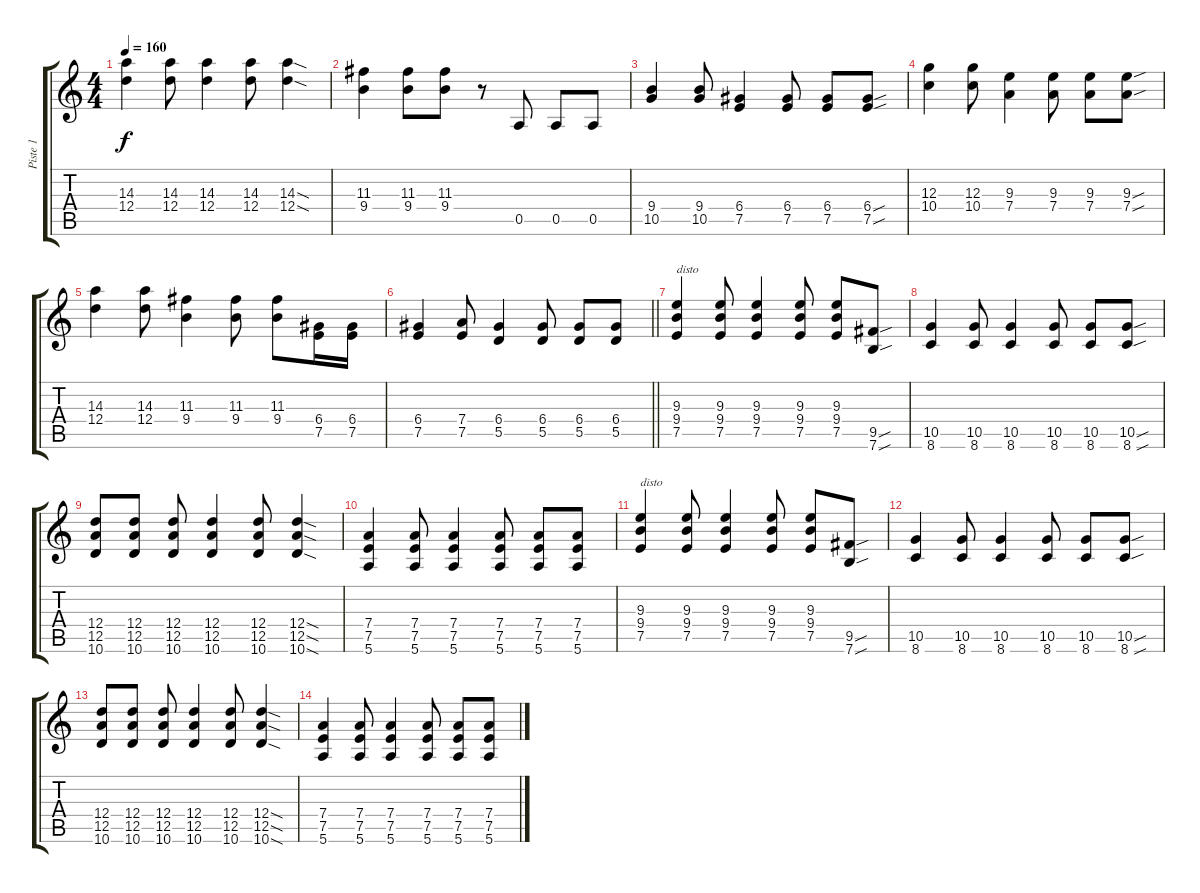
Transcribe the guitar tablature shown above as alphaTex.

\track ("Piste 1" "Piste 1") {instrument acousticguitarsteel}
\staff {score tabs}
\tuning (E4 B3 G3 D3 A2 E2) {hide}
\ts (4 4)
\tempo 160
\clef g2
\ks c
(14.3 12.4).4{dy f} (14.3 12.4).8 (14.3 12.4).4 (14.3 12.4).8 (14.3{sod} 12.4{sod}).4 |
(11.3 9.4).4 (11.3 9.4).8 (11.3 9.4).8 r.8 0.5.8 0.5.8 0.5.8 |
(9.4 10.5).4 (9.4 10.5).8 (6.4 7.5).4 (6.4 7.5).8 (6.4 7.5).8 (6.4{sou} 7.5{sou}).8 |
(12.3 10.4).4 (12.3 10.4).8 (9.3 7.4).4 (9.3 7.4).8 (9.3 7.4).8 (9.3{sou} 7.4{sou}).8 |
(14.3 12.4).4 (14.3 12.4).8 (11.3 9.4).4 (11.3 9.4).8 (11.3 9.4).8 (6.4 7.5).16 (6.4 7.5).16 |
\barLineRight lightlight
(6.4 7.5).4 (7.4 7.5).8 (6.4 5.5).4 (6.4 5.5).8 (6.4 5.5).8 (6.4 5.5).8 |
(9.3 9.4 7.5).4{txt "disto"} (9.3 9.4 7.5).8 (9.3 9.4 7.5).4 (9.3 9.4 7.5).8 (9.3 9.4 7.5).8 (9.5{sou} 7.6{sou}).8 |
(10.5 8.6).4 (10.5 8.6).8 (10.5 8.6).4 (10.5 8.6).8 (10.5 8.6).8 (10.5{sou} 8.6{sou}).8 |
(12.4 12.5 10.6).8 (12.4 12.5 10.6).8 (12.4 12.5 10.6).8 (12.4 12.5 10.6).4 (12.4 12.5 10.6).8 (12.4{sod} 12.5{sod} 10.6{sod}).4 |
(7.4 7.5 5.6).4 (7.4 7.5 5.6).8 (7.4 7.5 5.6).4 (7.4 7.5 5.6).8 (7.4 7.5 5.6).8 (7.4 7.5 5.6).8 |
(9.3 9.4 7.5).4{txt "disto"} (9.3 9.4 7.5).8 (9.3 9.4 7.5).4 (9.3 9.4 7.5).8 (9.3 9.4 7.5).8 (9.5{sou} 7.6{sou}).8 |
(10.5 8.6).4 (10.5 8.6).8 (10.5 8.6).4 (10.5 8.6).8 (10.5 8.6).8 (10.5{sou} 8.6{sou}).8 |
(12.4 12.5 10.6).8 (12.4 12.5 10.6).8 (12.4 12.5 10.6).8 (12.4 12.5 10.6).4 (12.4 12.5 10.6).8 (12.4{sod} 12.5{sod} 10.6{sod}).4 |
(7.4 7.5 5.6).4 (7.4 7.5 5.6).8 (7.4 7.5 5.6).4 (7.4 7.5 5.6).8 (7.4 7.5 5.6).8 (7.4 7.5 5.6).8
